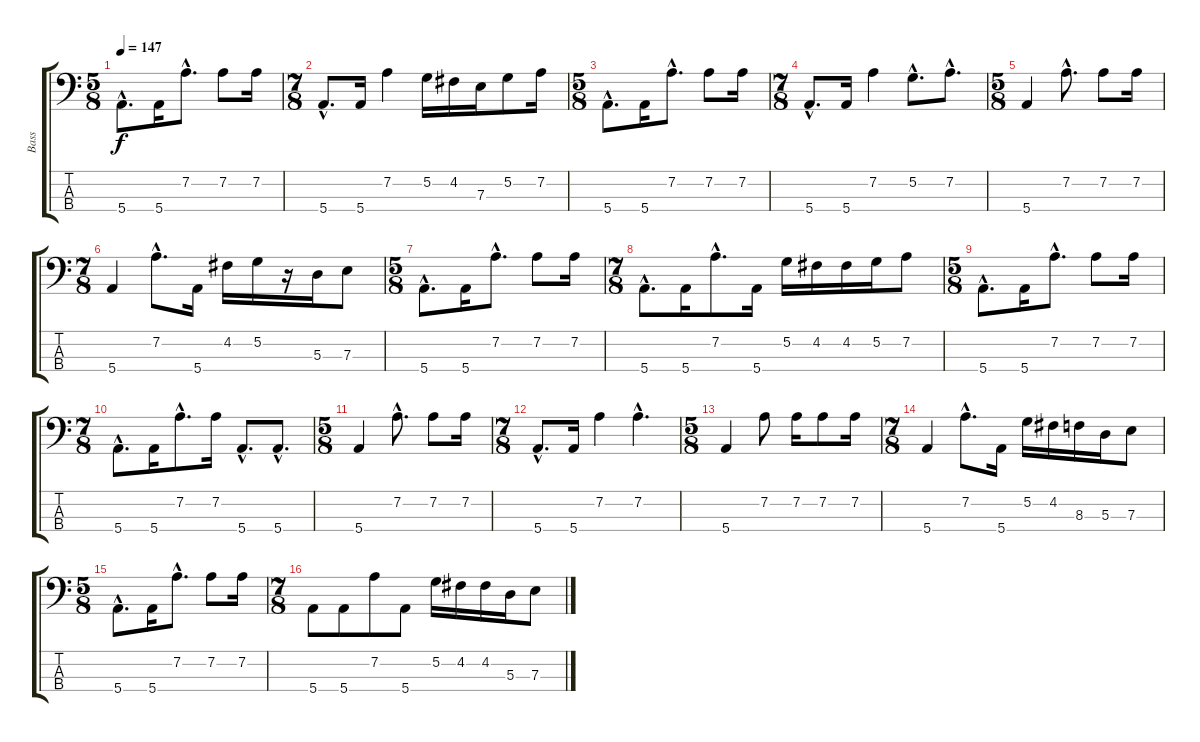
\track ("Bass" "Bass") {instrument electricbasspick}
\staff {score tabs}
\tuning (G2 D2 A1 E1) {hide}
\ts (5 8)
\tempo 147
\clef f4
\ks c
5.4{hac}.8{d dy f} 5.4.16 7.2{hac}.8{d} 7.2.8 7.2.16 |
\ts (7 8)
5.4{hac}.8{d} 5.4.16 7.2.4 5.2.16 4.2.16 7.3.16 5.2.8 7.2.16 |
\ts (5 8)
5.4{hac}.8{d} 5.4.16 7.2{hac}.8{d} 7.2.8 7.2.16 |
\ts (7 8)
5.4{hac}.8{d} 5.4.16 7.2.4 5.2{hac}.8{d} 7.2{hac}.8{d} |
\ts (5 8)
5.4.4 7.2{hac}.8{d} 7.2.8 7.2.16 |
\ts (7 8)
5.4.4 7.2{hac}.8{d} 5.4.16 4.2.16 5.2.16 r.16 5.3.16 7.3.8 |
\ts (5 8)
5.4{hac}.8{d} 5.4.16 7.2{hac}.8{d} 7.2.8 7.2.16 |
\ts (7 8)
5.4{hac}.8{d} 5.4.16 7.2{hac}.8{d} 5.4.16 5.2.16 4.2.16 4.2.16 5.2.16 7.2.8 |
\ts (5 8)
5.4{hac}.8{d} 5.4.16 7.2{hac}.8{d} 7.2.8 7.2.16 |
\ts (7 8)
5.4{hac}.8{d} 5.4.16 7.2{hac}.8{d} 7.2.16 5.4{hac}.8{d} 5.4{hac}.8{d} |
\ts (5 8)
5.4.4 7.2{hac}.8{d} 7.2.8 7.2.16 |
\ts (7 8)
5.4{hac}.8{d} 5.4.16 7.2.4 7.2{hac}.4{d} |
\ts (5 8)
5.4.4 7.2.8 7.2.16 7.2.8 7.2.16 |
\ts (7 8)
5.4.4 7.2{hac}.8{d} 5.4.16 5.2.16 4.2.16 8.3.16 5.3.16 7.3.8 |
\ts (5 8)
5.4{hac}.8{d} 5.4.16 7.2{hac}.8{d} 7.2.8 7.2.16 |
\ts (7 8)
5.4.8 5.4.8 7.2.8 5.4.8 5.2.16 4.2.16 4.2.16 5.3.16 7.3.8
